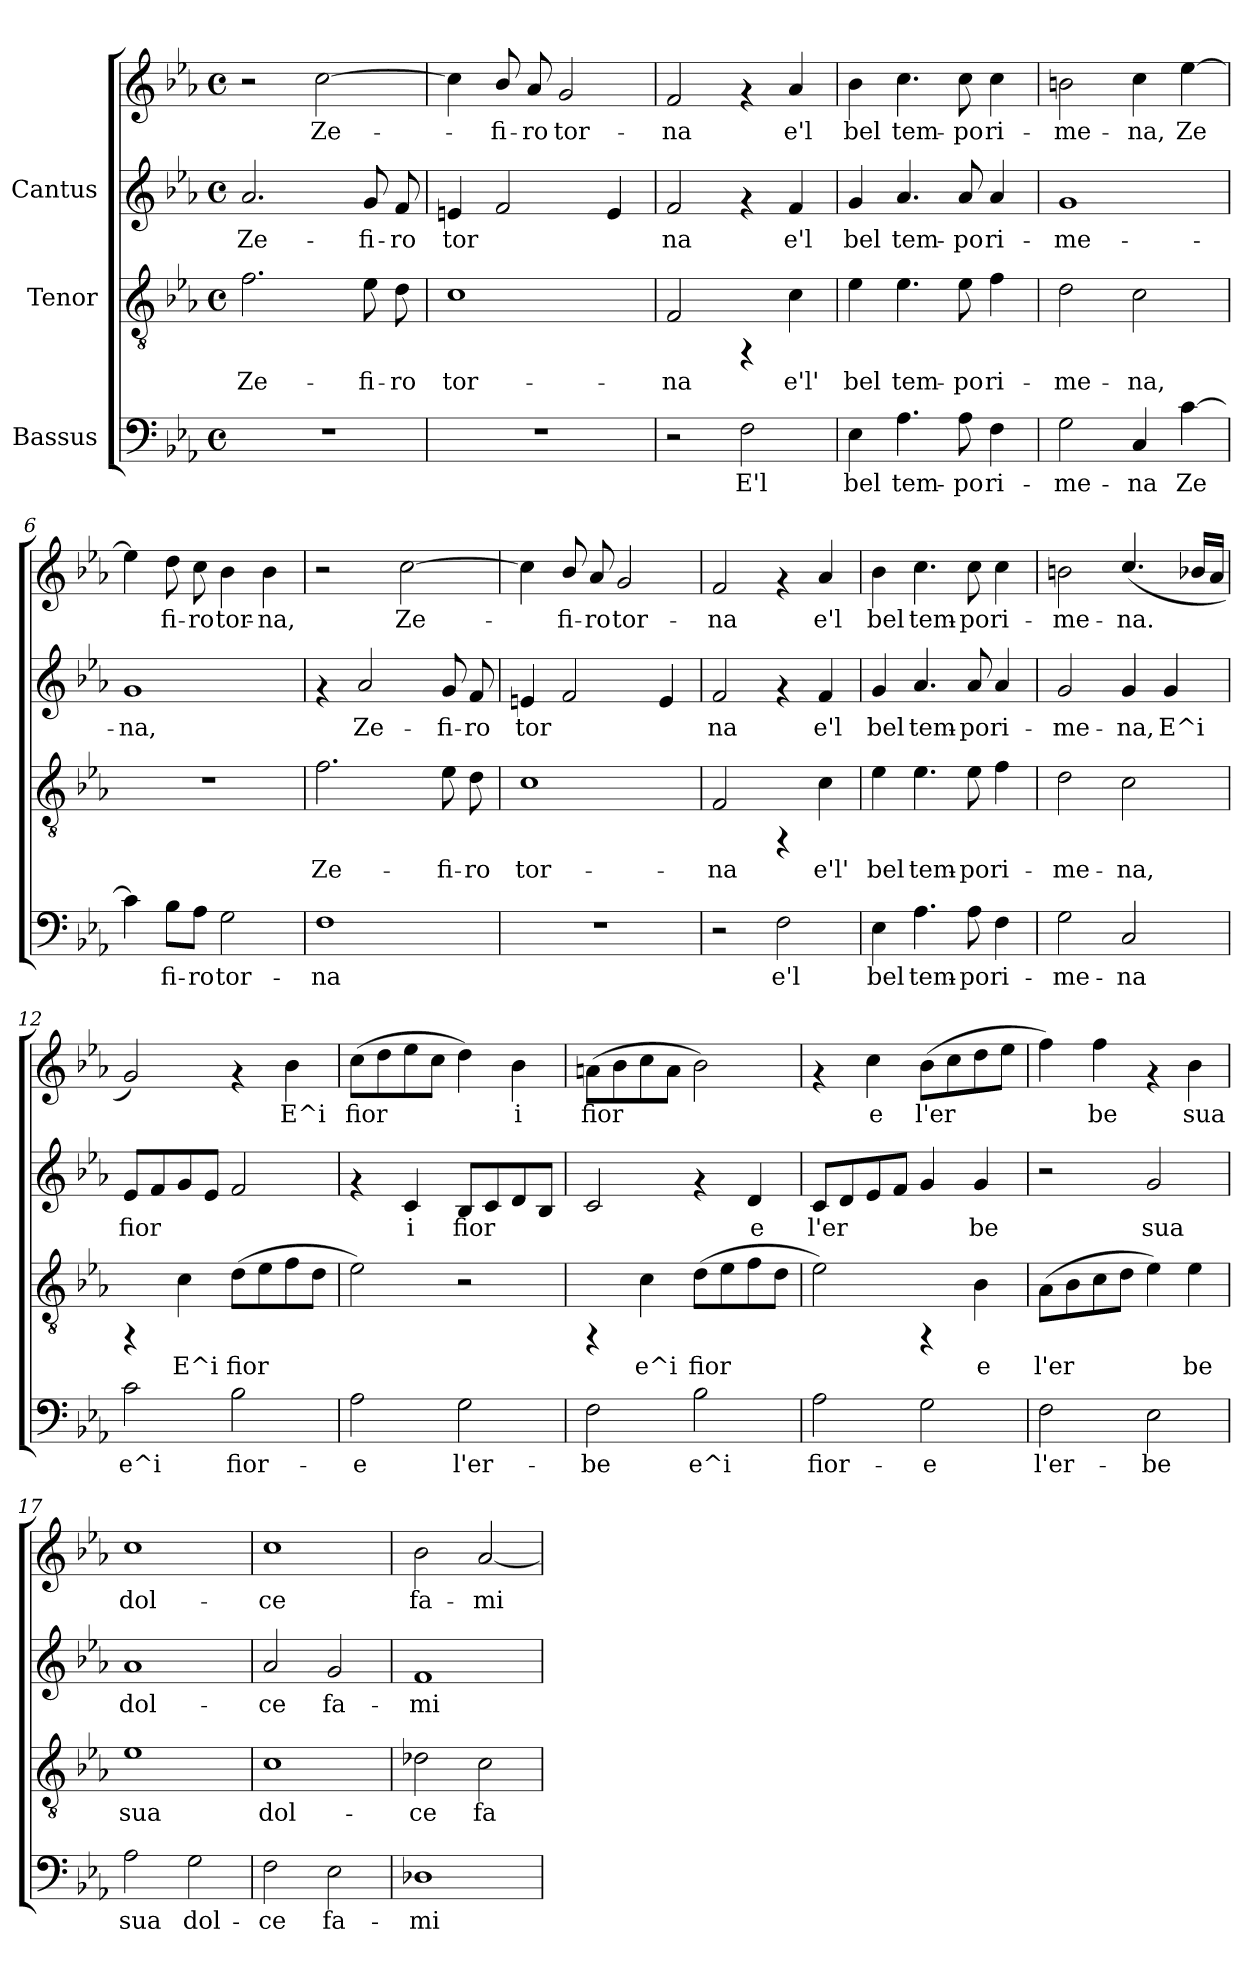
**kern	**text	**kern	**text	**kern	**text	**kern	**text
*part3	*part3	*part2	*part2	*part1	*part1	*part1	*part1
*staff4	*staff4	*staff3	*staff3	*staff2	*staff2	*staff1	*staff1
*I"Bassus	*	*I"Tenor	*	*I"Cantus	*	*	*
!!LO:PB:g=z
*stria5	*	*stria5	*	*stria5	*	*stria5	*
*clefF4	*	*clefGv2	*	*clefG2	*	*clefG2	*
*k[b-e-a-]	*	*k[b-e-a-]	*	*k[b-e-a-]	*	*k[b-e-a-]	*
*E-:	*	*E-:	*	*E-:	*	*E-:	*
*M4/4	*	*M4/4	*	*M4/4	*	*M4/4	*
*met(c)	*	*met(c)	*	*met(c)	*	*met(c)	*
*MM132	*	*MM132	*	*MM132	*	*MM132	*
=1	=1	=1	=1	=1	=1	=1	=1
!	!	!	!LO:LY:b:cj	!	!LO:LY:b:cj	!	!
1r	.	2.f\	Ze-	2.a-/	-Ze-	2r	.
!	!	!	!	!	!	!	!LO:LY:b:cj
.	.	.	.	.	.	[>2cc\	Ze-
!	!	!	!LO:LY:b:cj	!	!LO:LY:b:cj	!	!
.	.	8e-\	-fi-	8g/	-fi-	.	.
!	!	!	!LO:LY:b:cj	!	!LO:LY:b:cj	!	!
.	.	8d\	-ro	8f/	-ro	.	.
=2	=2	=2	=2	=2	=2	=2	=2
!	!	!	!LO:LY:b:cj	!	!LO:LY:b:cj	!	!LO:LY:b:cj
1r	.	1c	tor-	4en/	-tor-	4cc\]	.
!	!	!	!	!	!LO:LY:b:cj	!	!LO:LY:b:cj
.	.	.	.	2f/	--	8b-/	fi-
!	!	!	!	!	!	!	!LO:LY:b:cj
.	.	.	.	.	.	8a-/	-ro
!	!	!	!	!	!	!	!LO:LY:b:cj
.	.	.	.	.	.	2g/	tor-
!	!	!	!	!	!LO:LY:b:cj	!	!
.	.	.	.	4e/	--	.	.
=3	=3	=3	=3	=3	=3	=3	=3
!	!	!	!LO:LY:b:cj	!	!LO:LY:b:cj	!	!LO:LY:b:cj
2r	.	2F/	-na	2f/	na	2f/	-na
!	!LO:LY:b:cj	!	!	!	!	!	!
2F\	E'l	4rFF	.	4rf	.	4rf	.
!	!	!	!LO:LY:b:cj	!	!LO:LY:b:cj	!	!LO:LY:b:cj
.	.	4c\	e'l'	4f/	e'l	4a-/	e'l
=4	=4	=4	=4	=4	=4	=4	=4
!	!LO:LY:b:cj	!	!LO:LY:b:cj	!	!LO:LY:b:cj	!	!LO:LY:b:cj
4E-\	bel	4e-\	bel	4g/	-bel	4b-\	bel
!	!LO:LY:b:cj	!	!LO:LY:b:cj	!	!LO:LY:b:cj	!	!LO:LY:b:cj
4.A-\	tem-	4.e-\	tem-	4.a-/	tem-	4.cc\	tem-
!	!LO:LY:b:cj	!	!LO:LY:b:cj	!	!LO:LY:b:cj	!	!LO:LY:b:cj
8A-\	-po	8e-\	-po	8a-/	-po	8cc\	-po
!	!LO:LY:b:cj	!	!LO:LY:b:cj	!	!LO:LY:b:cj	!	!LO:LY:b:cj
4F\	ri-	4f\	ri-	4a-/	ri-	4cc\	ri-
=5	=5	=5	=5	=5	=5	=5	=5
!	!LO:LY:b:cj	!	!LO:LY:b:cj	!	!LO:LY:b:cj	!	!LO:LY:b:cj
2G\	-me-	2d\	-me-	1g	-me-	2bn\	-me-
!	!LO:LY:b:cj	!	!LO:LY:b:cj	!	!	!	!LO:LY:b:cj
4C/	-na	2c\	-na,	.	.	4cc\	-na,
!	!LO:LY:b:cj	!	!	!	!	!	!LO:LY:b:cj
[>4c\	Ze-	.	.	.	.	[>4ee-\	Ze-
!!LO:LB:g=z
=6	=6	=6	=6	=6	=6	=6	=6
!	!LO:LY:b:cj	!	!	!	!LO:LY:b:cj	!	!LO:LY:b:cj
4c\]	-	1r	.	1g	na,	4ee-\]	-
!	!LO:LY:b:cj	!	!	!	!	!	!LO:LY:b:cj
8B-\L	fi-	.	.	.	.	8dd\	fi-
!	!LO:LY:b:cj	!	!	!	!	!	!LO:LY:b:cj
8A-\J	-ro	.	.	.	.	8cc\	-ro
!	!LO:LY:b:cj	!	!	!	!	!	!LO:LY:b:cj
2G\	tor-	.	.	.	.	4b-\	tor-
!	!	!	!	!	!	!	!LO:LY:b:cj
.	.	.	.	.	.	4b-\	-na,
=7	=7	=7	=7	=7	=7	=7	=7
!	!LO:LY:b:cj	!	!LO:LY:b:cj	!	!	!	!
1F	-na	2.f\	Ze-	4rf	.	2r	.
!	!	!	!	!	!LO:LY:b:cj	!	!
.	.	.	.	2a-/	-Ze-	.	.
!	!	!	!	!	!	!	!LO:LY:b:cj
.	.	.	.	.	.	[>2cc\	Ze-
!	!	!	!LO:LY:b:cj	!	!LO:LY:b:cj	!	!
.	.	8e-\	-fi-	8g/	-fi-	.	.
!	!	!	!LO:LY:b:cj	!	!LO:LY:b:cj	!	!
.	.	8d\	-ro	8f/	-ro	.	.
=8	=8	=8	=8	=8	=8	=8	=8
!	!	!	!LO:LY:b:cj	!	!LO:LY:b:cj	!	!LO:LY:b:cj
1r	.	1c	tor-	4en/	-tor-	4cc\]	.
!	!	!	!	!	!LO:LY:b:cj	!	!LO:LY:b:cj
.	.	.	.	2f/	--	8b-/	fi-
!	!	!	!	!	!	!	!LO:LY:b:cj
.	.	.	.	.	.	8a-/	-ro
!	!	!	!	!	!	!	!LO:LY:b:cj
.	.	.	.	.	.	2g/	tor-
!	!	!	!	!	!LO:LY:b:cj	!	!
.	.	.	.	4e/	--	.	.
=9	=9	=9	=9	=9	=9	=9	=9
!	!	!	!LO:LY:b:cj	!	!LO:LY:b:cj	!	!LO:LY:b:cj
2r	.	2F/	-na	2f/	na	2f/	-na
!	!LO:LY:b:cj	!	!	!	!	!	!
2F\	e'l	4rFF	.	4rf	.	4rf	.
!	!	!	!LO:LY:b:cj	!	!LO:LY:b:cj	!	!LO:LY:b:cj
.	.	4c\	e'l'	4f/	e'l	4a-/	e'l
=10	=10	=10	=10	=10	=10	=10	=10
!	!LO:LY:b:cj	!	!LO:LY:b:cj	!	!LO:LY:b:cj	!	!LO:LY:b:cj
4E-\	bel	4e-\	bel	4g/	-bel	4b-\	bel
!	!LO:LY:b:cj	!	!LO:LY:b:cj	!	!LO:LY:b:cj	!	!LO:LY:b:cj
4.A-\	tem-	4.e-\	tem-	4.a-/	tem-	4.cc\	tem-
!	!LO:LY:b:cj	!	!LO:LY:b:cj	!	!LO:LY:b:cj	!	!LO:LY:b:cj
8A-\	-po	8e-\	-po	8a-/	-po	8cc\	-po
!	!LO:LY:b:cj	!	!LO:LY:b:cj	!	!LO:LY:b:cj	!	!LO:LY:b:cj
4F\	ri-	4f\	ri-	4a-/	ri-	4cc\	ri-
!!LO:LB:g=z
=11	=11	=11	=11	=11	=11	=11	=11
!	!LO:LY:b:cj	!	!LO:LY:b:cj	!	!LO:LY:b:cj	!	!LO:LY:b:cj
2G\	-me-	2d\	-me-	2g/	me-	2bn\	-me-
!	!LO:LY:b:cj	!	!LO:LY:b:cj	!	!LO:LY:b:cj	!	!LO:LY:b:cj
2C/	-na	2c\	-na,	4g/	-na,	(<4.cc/	-na.
!	!	!	!	!	!LO:LY:b:cj	!	!
.	.	.	.	4g/	E^i	.	.
!	!	!	!	!	!	!	!LO:LY:b:cj
.	.	.	.	.	.	16b-X/L	.
!	!	!	!	!	!	!	!LO:LY:b:cj
.	.	.	.	.	.	16a-/J	.
=12	=12	=12	=12	=12	=12	=12	=12
!	!LO:LY:b:cj	!	!	!	!LO:LY:b:cj	!	!LO:LY:b:cj
2c\	e^i	4rFF	.	8e-/L	fior-	2g/)	.
!	!	!	!	!	!LO:LY:b:cj	!	!
.	.	.	.	8f/	--	.	.
!	!	!	!LO:LY:b:cj	!	!LO:LY:b:cj	!	!
.	.	4c\	E^i	8g/	--	.	.
!	!	!	!	!	!LO:LY:b:cj	!	!
.	.	.	.	8e-/J	--	.	.
!	!LO:LY:b:cj	!	!LO:LY:b:cj	!	!LO:LY:b:cj	!	!
2B-\	fior-	(>8d\L	fior-	2f/	--	4rf	.
!	!	!	!LO:LY:b:cj	!	!	!	!
.	.	8e-\	--	.	.	.	.
!	!	!	!LO:LY:b:cj	!	!	!	!LO:LY:b:cj
.	.	8f\	--	.	.	4b-\	E^i
!	!	!	!LO:LY:b:cj	!	!	!	!
.	.	8d\J	--	.	.	.	.
=13	=13	=13	=13	=13	=13	=13	=13
!	!LO:LY:b:cj	!	!	!	!	!	!LO:LY:b:cj
2A-\	-e	2e-\)	.	4rf	.	(>8cc\L	-fior-
!	!	!	!	!	!	!	!LO:LY:b:cj
.	.	.	.	.	.	8dd\	-
!	!	!	!	!	!LO:LY:b:cj	!	!LO:LY:b:cj
.	.	.	.	4c/	i	8ee-\	.
!	!	!	!	!	!	!	!LO:LY:b:cj
.	.	.	.	.	.	8cc\J	.
!	!LO:LY:b:cj	!	!	!	!LO:LY:b:cj	!	!LO:LY:b:cj
2G\	l'er-	2r	.	8B-/L	fior-	4dd\)	.
!	!	!	!	!	!LO:LY:b:cj	!	!
.	.	.	.	8c/	--	.	.
!	!	!	!	!	!LO:LY:b:cj	!	!LO:LY:b:cj
.	.	.	.	8d/	--	4b-\	i
!	!	!	!	!	!LO:LY:b:cj	!	!
.	.	.	.	8B-/J	--	.	.
=14	=14	=14	=14	=14	=14	=14	=14
!	!LO:LY:b:cj	!	!	!	!LO:LY:b:cj	!	!LO:LY:b:cj
2F\	-be	4rFF	.	2c/	-	(>8an\L	-fior-
!	!	!	!	!	!	!	!LO:LY:b:cj
.	.	.	.	.	.	8b-\	--
!	!	!	!LO:LY:b:cj	!	!	!	!LO:LY:b:cj
.	.	4c\	-e^i	.	.	8cc\	--
!	!	!	!	!	!	!	!LO:LY:b:cj
.	.	.	.	.	.	8a\J	--
!	!LO:LY:b:cj	!	!LO:LY:b:cj	!	!	!	!LO:LY:b:cj
2B-\	e^i	(>8d\L	fior-	4rf	.	2b-\)	--
!	!	!	!LO:LY:b:cj	!	!	!	!
.	.	8e-\	--	.	.	.	.
!	!	!	!LO:LY:b:cj	!	!LO:LY:b:cj	!	!
.	.	8f\	--	4d/	e	.	.
!	!	!	!LO:LY:b:cj	!	!	!	!
.	.	8d\J	--	.	.	.	.
!!LO:PB:g=z
=15	=15	=15	=15	=15	=15	=15	=15
!	!LO:LY:b:cj	!	!LO:LY:b:cj	!	!LO:LY:b:cj	!	!
2A-\	fior-	2e-\)	-	8c/L	-l'er-	4rf	.
!	!	!	!	!	!LO:LY:b:cj	!	!
.	.	.	.	8d/	-	.	.
!	!	!	!	!	!LO:LY:b:cj	!	!LO:LY:b:cj
.	.	.	.	8e-/	.	4cc\	e
!	!	!	!	!	!LO:LY:b:cj	!	!
.	.	.	.	8f/J	.	.	.
!	!LO:LY:b:cj	!	!	!	!LO:LY:b:cj	!	!LO:LY:b:cj
2G\	-e	4rFF	.	4g/	.	(>8b-\L	l'er-
!	!	!	!	!	!	!	!LO:LY:b:cj
.	.	.	.	.	.	8cc\	--
!	!	!	!LO:LY:b:cj	!	!LO:LY:b:cj	!	!LO:LY:b:cj
.	.	4B-\	e	4g/	be	8dd\	--
!	!	!	!	!	!	!	!LO:LY:b:cj
.	.	.	.	.	.	8ee-\J	--
=16	=16	=16	=16	=16	=16	=16	=16
!	!LO:LY:b:cj	!	!LO:LY:b:cj	!	!	!	!LO:LY:b:cj
2F\	l'er-	(>8A-\L	l'er-	2r	.	4ff\)	.
!	!	!	!LO:LY:b:cj	!	!	!	!
.	.	8B-\	-	.	.	.	.
!	!	!	!LO:LY:b:cj	!	!	!	!LO:LY:b:cj
.	.	8c\	.	.	.	4ff\	be
!	!	!	!LO:LY:b:cj	!	!	!	!
.	.	8d\J	.	.	.	.	.
!	!LO:LY:b:cj	!	!LO:LY:b:cj	!	!LO:LY:b:cj	!	!
2E-\	-be	4e-\)	.	2g/	sua	4rf	.
!	!	!	!LO:LY:b:cj	!	!	!	!LO:LY:b:cj
.	.	4e-\	be	.	.	4b-\	sua
=17	=17	=17	=17	=17	=17	=17	=17
!	!LO:LY:b:cj	!	!LO:LY:b:cj	!	!LO:LY:b:cj	!	!LO:LY:b:cj
2A-\	sua	1e-	sua	1a-	-dol-	1cc	dol-
!	!LO:LY:b:cj	!	!	!	!	!	!
2G\	dol-	.	.	.	.	.	.
=18	=18	=18	=18	=18	=18	=18	=18
!	!LO:LY:b:cj	!	!LO:LY:b:cj	!	!LO:LY:b:cj	!	!LO:LY:b:cj
2F\	-ce	1c	dol-	2a-/	ce	1cc	-ce
!	!LO:LY:b:cj	!	!	!	!LO:LY:b:cj	!	!
2E-\	fa-	.	.	2g/	fa-	.	.
=19	=19	=19	=19	=19	=19	=19	=19
!	!LO:LY:b:cj	!	!LO:LY:b:cj	!	!LO:LY:b:cj	!	!LO:LY:b:cj
1D-X	-mi-	2d-X\	-ce	1f	-mi-	2b-\	-fa-
!	!	!	!LO:LY:b:cj	!	!	!	!LO:LY:b:cj
.	.	2c\	fa-	.	.	[<2a-/	-mi-
=	=	=	=	=	=	=	=
*-	*-	*-	*-	*-	*-	*-	*-
